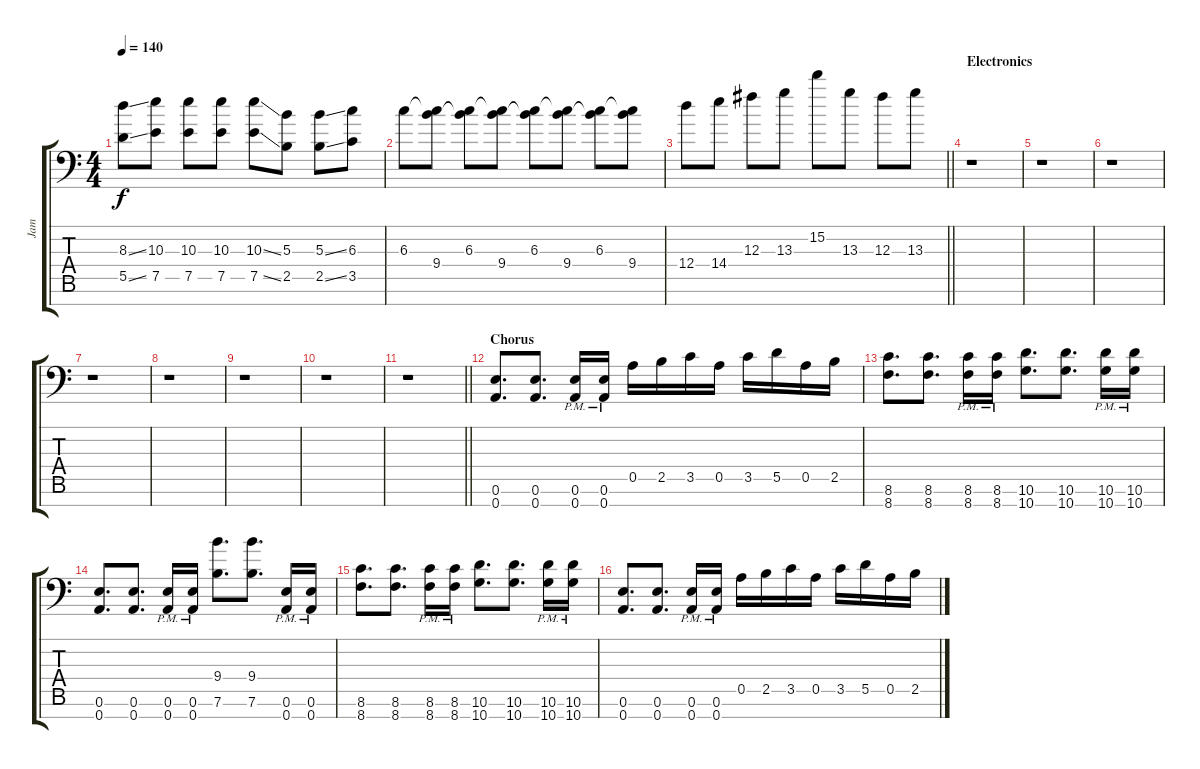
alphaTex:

\track ("Jam" "Jam") {instrument overdrivenguitar}
\staff {score tabs}
\tuning (E4 B3 Gb3 D3 A2 E2 A1) {hide}
\ts (4 4)
\tempo 140
\clef f4
\ks c
(8.3{ss} 5.5{ss}).8{dy f} (10.3 7.5).8 (10.3 7.5).8 (10.3 7.5).8 (10.3{ss} 7.5{ss}).8 (5.3 2.5).8 (5.3{ss} 2.5{ss}).8 (6.3 3.5).8 |
6.3.8 (6.3{t} 9.4).8 (6.3 9.4{t}).8 (6.3{t} 9.4).8 (6.3 9.4{t}).8 (6.3{t} 9.4).8 (6.3 9.4{t}).8 (6.3{t} 9.4).8 |
\barLineRight lightlight
12.4.8 14.4.8 12.3.8 13.3.8 15.2.8 13.3.8 12.3.8 13.3.8 |
\section ("" "Electronics")
r.1 |
r.1 |
r.1 |
r.1 |
r.1 |
r.1 |
r.1 |
\barLineRight lightlight
r.1 |
\section ("" "Chorus")
(0.6 0.7).8{d} (0.6 0.7).8{d} (0.6{pm} 0.7{pm}).16 (0.6{pm} 0.7{pm}).16 0.5.16 2.5.16 3.5.16 0.5.16 3.5.16 5.5.16 0.5.16 2.5.16 |
(8.6 8.7).8{d} (8.6 8.7).8{d} (8.6{pm} 8.7{pm}).16 (8.6{pm} 8.7{pm}).16 (10.6 10.7).8{d} (10.6 10.7).8{d} (10.6{pm} 10.7{pm}).16 (10.6{pm} 10.7{pm}).16 |
(0.6 0.7).8{d} (0.6 0.7).8{d} (0.6{pm} 0.7{pm}).16 (0.6{pm} 0.7{pm}).16 (9.4 7.6).8{d} (9.4 7.6).8{d} (0.6{pm} 0.7{pm}).16 (0.6{pm} 0.7{pm}).16 |
(8.6 8.7).8{d} (8.6 8.7).8{d} (8.6{pm} 8.7{pm}).16 (8.6{pm} 8.7{pm}).16 (10.6 10.7).8{d} (10.6 10.7).8{d} (10.6{pm} 10.7{pm}).16 (10.6{pm} 10.7{pm}).16 |
(0.6 0.7).8{d} (0.6 0.7).8{d} (0.6{pm} 0.7{pm}).16 (0.6{pm} 0.7{pm}).16 0.5.16 2.5.16 3.5.16 0.5.16 3.5.16 5.5.16 0.5.16 2.5.16
